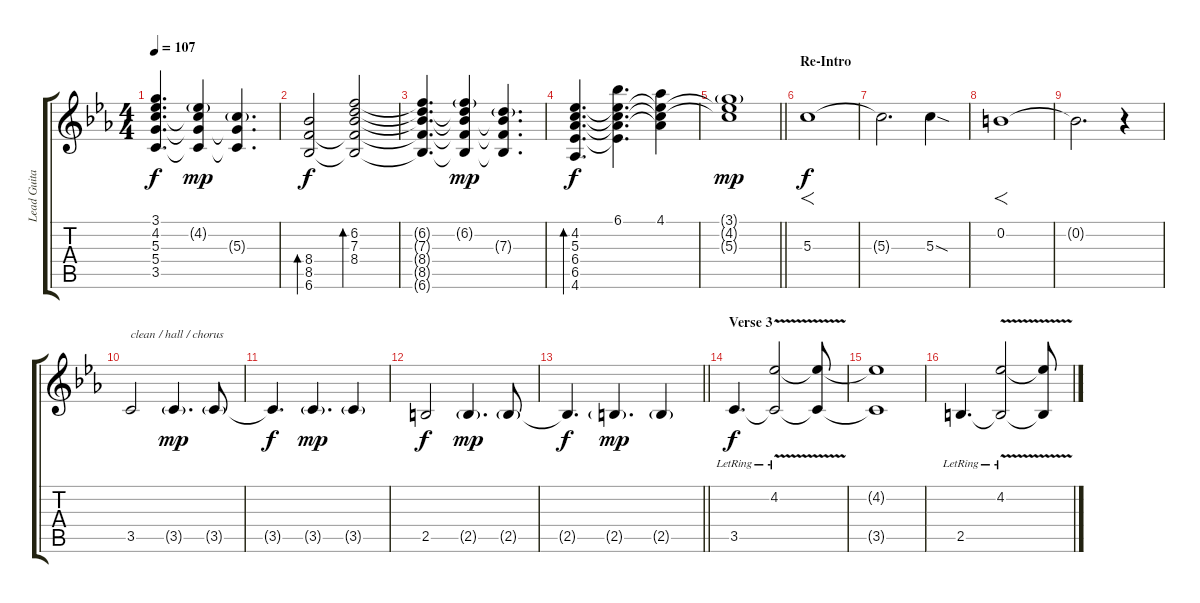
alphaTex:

\track ("Lead Guitar" "Lead Guita") {instrument electricguitarclean}
\staff {score tabs}
\tuning (E4 B3 G3 D3 A2 E2) {hide}
\ts (4 4)
\tempo 107
\clef g2
\ks cminor
(3.1{t} 4.2{t} 5.3{t} 5.4{t} 3.5{t}).4{d dy f} (4.2{g} 5.3{t} 5.4{t} 3.5{t}).4{dy mp} (5.3{g} 5.4{t} 3.5{t}).4{d} |
(8.4 8.5 6.6).2{bd 240 dy f} (6.2 7.3 8.4 8.5{t} 6.6{t}).2{bd 240} |
(6.2{t} 7.3{t} 8.4{t} 8.5{t} 6.6{t}).4{d} (6.2{g} 7.3{t} 8.4{t} 8.5{t} 6.6{t}).4{dy mp} (7.3{g} 8.4{t} 8.5{t} 6.6{t}).4{d} |
(4.2 5.3 6.4 6.5 4.6).4{d bd 480 dy f} (6.1 4.2{t} 5.3{t} 6.4{t} 6.5{t}).4{d} (4.1 4.2{t} 5.3{t} 6.4{t}).4 |
\barLineRight lightlight
(3.1{g} 4.2{t} 5.3{t}).1{dy mp} |
\section ("" "Re-Intro")
5.3.1{f dy f} |
5.3{t}.2{d} 5.3{sod}.4 |
0.2.1{f} |
0.2{t}.2{d} r.4 |
3.5.2{txt "clean / hall / chorus" instrument electricguitarclean} 3.5{g}.4{d dy mp} 3.5{g}.8 |
3.5{t}.4{d dy f} 3.5{g}.4{d dy mp} 3.5{g}.4 |
2.5.2{dy f} 2.5{g}.4{d dy mp} 2.5{g}.8 |
\barLineRight lightlight
2.5{t}.4{d dy f} 2.5{g}.4{d dy mp} 2.5{g}.4 |
\section ("" "Verse 3")
3.5{lr}.4{d dy f} (4.2{v lr} 3.5{t}).2 (4.2{t} 3.5{t}).8 |
(4.2{t} 3.5{t}).1 |
2.5{lr}.4{d} (4.2{v lr} 2.5{t}).2 (4.2{t} 2.5{t}).8
